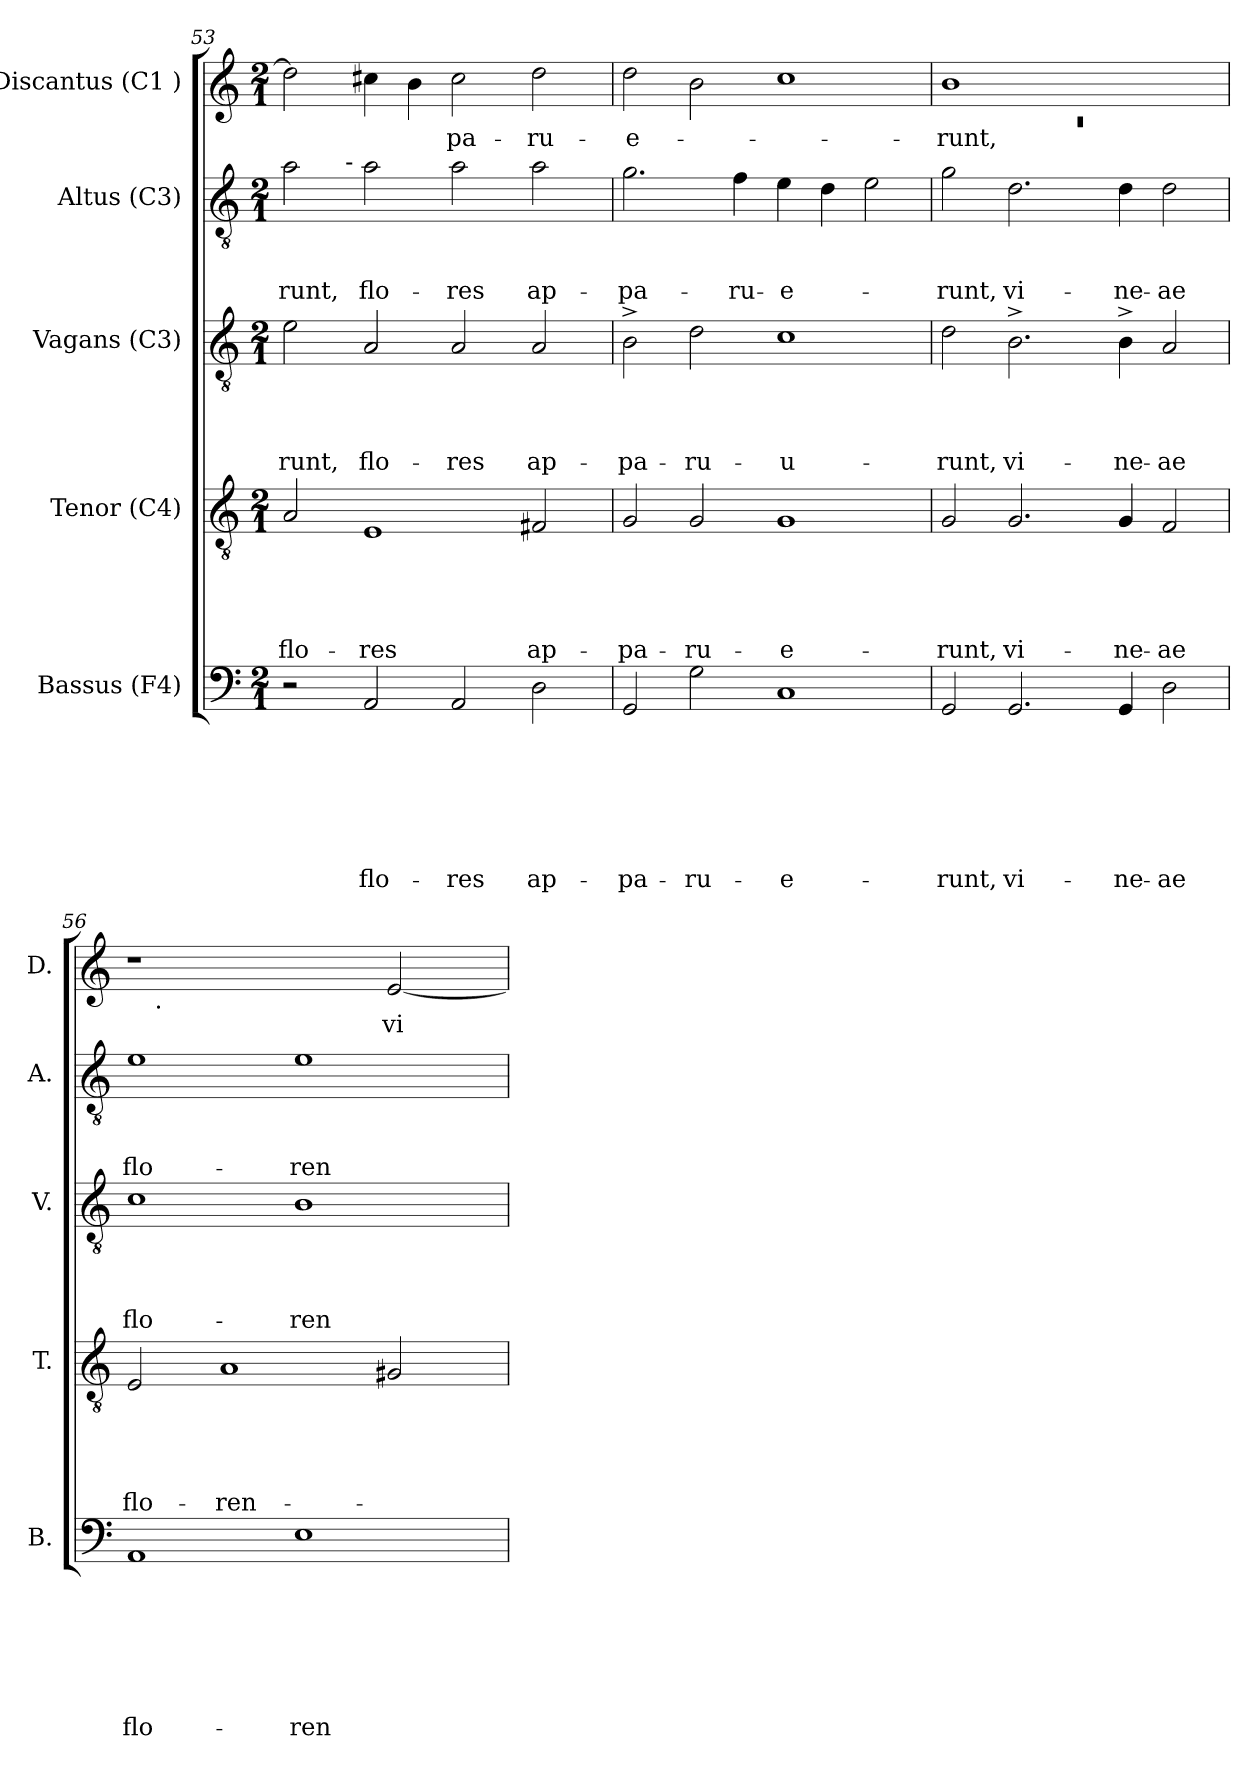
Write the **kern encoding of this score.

**kern	**text	**text	**text	**text	**text	**text	**text	**kern	**text	**text	**text	**text	**text	**kern	**text	**text	**text	**text	**kern	**text	**text	**text	**kern	**text
*part5	*part5	*part5	*part5	*part5	*part5	*part5	*part5	*part4	*part4	*part4	*part4	*part4	*part4	*part3	*part3	*part3	*part3	*part3	*part2	*part2	*part2	*part2	*part1	*part1
*staff5	*staff5	*staff5	*staff5	*staff5	*staff5	*staff5	*staff5	*staff4	*staff4	*staff4	*staff4	*staff4	*staff4	*staff3	*staff3	*staff3	*staff3	*staff3	*staff2	*staff2	*staff2	*staff2	*staff1	*staff1
*I"Bassus (F4)	*	*	*	*	*	*	*	*I"Tenor (C4)	*	*	*	*	*	*I"Vagans (C3)	*	*	*	*	*I"Altus (C3)	*	*	*	*I"Discantus (C1 )	*
*I'B.	*	*	*	*	*	*	*	*I'T.	*	*	*	*	*	*I'V.	*	*	*	*	*I'A.	*	*	*	*I'D.	*
!!LO:PB:g=z
*clefF4	*	*	*	*	*	*	*	*clefGv2	*	*	*	*	*	*clefGv2	*	*	*	*	*clefGv2	*	*	*	*clefG2	*
*k[]	*	*	*	*	*	*	*	*k[]	*	*	*	*	*	*k[]	*	*	*	*	*k[]	*	*	*	*k[]	*
*C:	*	*	*	*	*	*	*	*C:	*	*	*	*	*	*C:	*	*	*	*	*C:	*	*	*	*C:	*
*M2/1	*	*	*	*	*	*	*	*M2/1	*	*	*	*	*	*M2/1	*	*	*	*	*M2/1	*	*	*	*M2/1	*
=53	=53	=53	=53	=53	=53	=53	=53	=53	=53	=53	=53	=53	=53	=53	=53	=53	=53	=53	=53	=53	=53	=53	=53	=53
!	!	!	!	!	!	!	!	!	!	!	!	!	!LO:LY:b	!	!	!	!	!LO:LY:b	!	!	!	!LO:LY:b	!	!
*	*	*	*	*	*	*	*	*	*	*	*	*	*	*	*	*	*	*	*^	*	*	*	*	*
2r	.	.	.	.	.	.	.	2A/	.	.	.	.	flo-	2e\	.	.	.	-runt,	2a\	4..ryy	.	.	-runt,	2dd\]	.
!	!	!	!	!	!	!	!	!	!	!	!	!	!	!	!	!	!	!	!	!LO:TX:a:t=-	!	!	!	!	!
.	.	.	.	.	.	.	.	.	.	.	.	.	.	.	.	.	.	.	.	1ryy	.	.	.	.	.
!	!	!	!	!	!	!	!LO:LY:b	!	!	!	!	!	!LO:LY:b	!	!	!	!	!LO:LY:b	!	!	!	!	!LO:LY:b	!	!
2AA/	.	.	.	.	.	.	flo-	1E	.	.	.	.	-res	2A/	.	.	.	flo-	2a\	.	.	.	flo-	4cc#X\	.
.	.	.	.	.	.	.	.	.	.	.	.	.	.	.	.	.	.	.	.	.	.	.	.	4b\	.
!	!	!	!	!	!	!	!LO:LY:b	!	!	!	!	!	!	!	!	!	!	!LO:LY:b	!	!	!	!	!LO:LY:b	!	!LO:LY:b
2AA/	.	.	.	.	.	.	-res	.	.	.	.	.	.	2A/	.	.	.	-res	2a\	.	.	.	-res	2cc#\	-pa-
.	.	.	.	.	.	.	.	.	.	.	.	.	.	.	.	.	.	.	.	2ryy	.	.	.	.	.
!	!	!	!	!	!	!	!LO:LY:b	!	!	!	!	!	!LO:LY:b	!	!	!	!	!LO:LY:b	!	!	!	!	!LO:LY:b	!	!LO:LY:b
2D\	.	.	.	.	.	.	ap-	2F#X/	.	.	.	.	ap-	2A/	.	.	.	ap-	2a\	.	.	.	ap-	2dd\	-ru-
.	.	.	.	.	.	.	.	.	.	.	.	.	.	.	.	.	.	.	.	16ryy	.	.	.	.	.
=54	=54	=54	=54	=54	=54	=54	=54	=54	=54	=54	=54	=54	=54	=54	=54	=54	=54	=54	=54	=54	=54	=54	=54	=54	=54
!	!	!	!	!	!	!	!LO:LY:b	!	!	!	!	!	!LO:LY:b	!	!	!	!	!LO:LY:b	!	!	!	!	!LO:LY:b	!	!LO:LY:b:rj
*	*	*	*	*	*	*	*	*	*	*	*	*	*	*	*	*	*	*	*v	*v	*	*	*	*	*
2GG/	.	.	.	.	.	.	-pa-	2G/	.	.	.	.	-pa-	2B^>\	.	.	.	-pa-	2.g\	.	.	-pa-	2dd\	-e-
!	!	!	!	!	!	!	!LO:LY:b	!	!	!	!	!	!LO:LY:b	!	!	!	!	!LO:LY:b	!	!	!	!	!	!
2G\	.	.	.	.	.	.	-ru-	2G/	.	.	.	.	-ru-	2d\	.	.	.	-ru-	.	.	.	.	2b\	.
!	!	!	!	!	!	!	!	!	!	!	!	!	!	!	!	!	!	!	!	!	!	!LO:LY:b	!	!
.	.	.	.	.	.	.	.	.	.	.	.	.	.	.	.	.	.	.	4f\	.	.	-ru-	.	.
!	!	!	!	!	!	!	!LO:LY:b:rj	!	!	!	!	!	!LO:LY:b:rj	!	!	!	!	!LO:LY:b	!	!	!	!LO:LY:b	!	!
1C	.	.	.	.	.	.	-e-	1G	.	.	.	.	-e-	1c	.	.	.	-u-	4e\	.	.	-e-	1cc	.
.	.	.	.	.	.	.	.	.	.	.	.	.	.	.	.	.	.	.	4d\	.	.	.	.	.
.	.	.	.	.	.	.	.	.	.	.	.	.	.	.	.	.	.	.	2e\	.	.	.	.	.
=55	=55	=55	=55	=55	=55	=55	=55	=55	=55	=55	=55	=55	=55	=55	=55	=55	=55	=55	=55	=55	=55	=55	=55	=55
*	*	*	*	*	*	*	*	*	*	*	*	*	*	*	*	*	*	*	*	*	*	*	*^	*
!	!	!	!	!	!	!	!LO:LY:b	!	!	!	!	!	!LO:LY:b	!	!	!	!	!LO:LY:b	!	!	!	!LO:LY:b	!	!LO:N:vis=1	!LO:LY:b
2GG/	.	.	.	.	.	.	-runt,	2G/	.	.	.	.	-runt,	2d\	.	.	.	-runt,	2g\	.	.	-runt,	1b	0rc	-runt,
!	!	!	!	!	!	!	!LO:LY:b	!	!	!	!	!	!LO:LY:b	!	!	!	!	!LO:LY:b	!	!	!	!LO:LY:b	!	!	!
2.GG/	.	.	.	.	.	.	vi-	2.G/	.	.	.	.	vi-	2.B^>\	.	.	.	vi-	2.d\	.	.	vi-	.	.	.
.	.	.	.	.	.	.	.	.	.	.	.	.	.	.	.	.	.	.	.	.	.	.	1ryy	.	.
!	!	!	!	!	!	!	!LO:LY:b	!	!	!	!	!	!LO:LY:b	!	!	!	!	!LO:LY:b	!	!	!	!LO:LY:b	!	!	!
4GG/	.	.	.	.	.	.	-ne-	4G/	.	.	.	.	-ne-	4B^>\	.	.	.	-ne-	4d\	.	.	-ne-	.	.	.
!	!	!	!	!	!	!	!LO:LY:b	!	!	!	!	!	!LO:LY:b	!	!	!	!	!LO:LY:b	!	!	!	!LO:LY:b	!	!	!
2D\	.	.	.	.	.	.	-ae	2F/	.	.	.	.	-ae	2A/	.	.	.	-ae	2d\	.	.	-ae	.	.	.
=56	=56	=56	=56	=56	=56	=56	=56	=56	=56	=56	=56	=56	=56	=56	=56	=56	=56	=56	=56	=56	=56	=56	=56	=56	=56
!	!	!	!	!	!	!	!LO:LY:b	!	!	!	!	!	!LO:LY:b	!	!	!	!	!LO:LY:b	!	!	!	!LO:LY:b	!	!	!
1AA	.	.	.	.	.	.	flo-	2E/	.	.	.	.	flo-	1c	.	.	.	flo-	1e	.	.	flo-	1r	16.ryy	.
!	!	!	!	!	!	!	!	!	!	!	!	!	!	!	!	!	!	!	!	!	!	!	!	!LO:TX:b:t=.	!
.	.	.	.	.	.	.	.	.	.	.	.	.	.	.	.	.	.	.	.	.	.	.	.	1ryy	.
!	!	!	!	!	!	!	!	!	!	!	!	!	!LO:LY:b	!	!	!	!	!	!	!	!	!	!	!	!
.	.	.	.	.	.	.	.	1A	.	.	.	.	-ren-	.	.	.	.	.	.	.	.	.	.	.	.
!	!	!	!	!	!	!	!LO:LY:b	!	!	!	!	!	!	!	!	!	!	!LO:LY:b	!	!	!	!LO:LY:b	!	!	!
1E	.	.	.	.	.	.	-ren-	.	.	.	.	.	.	1B	.	.	.	-ren-	1e	.	.	-ren-	2ryy	.	.
.	.	.	.	.	.	.	.	.	.	.	.	.	.	.	.	.	.	.	.	.	.	.	.	2ryy	.
!	!	!	!	!	!	!	!	!	!	!	!	!	!	!	!	!	!	!	!	!	!	!	!	!	!LO:LY:b
.	.	.	.	.	.	.	.	2G#X/	.	.	.	.	.	.	.	.	.	.	.	.	.	.	[<2e/	.	vi-
.	.	.	.	.	.	.	.	.	.	.	.	.	.	.	.	.	.	.	.	.	.	.	.	4ryy	.
.	.	.	.	.	.	.	.	.	.	.	.	.	.	.	.	.	.	.	.	.	.	.	.	8ryy	.
.	.	.	.	.	.	.	.	.	.	.	.	.	.	.	.	.	.	.	.	.	.	.	.	32ryy	.
*	*	*	*	*	*	*	*	*	*	*	*	*	*	*	*	*	*	*	*	*	*	*	*v	*v	*
=	=	=	=	=	=	=	=	=	=	=	=	=	=	=	=	=	=	=	=	=	=	=	=	=
*-	*-	*-	*-	*-	*-	*-	*-	*-	*-	*-	*-	*-	*-	*-	*-	*-	*-	*-	*-	*-	*-	*-	*-	*-
